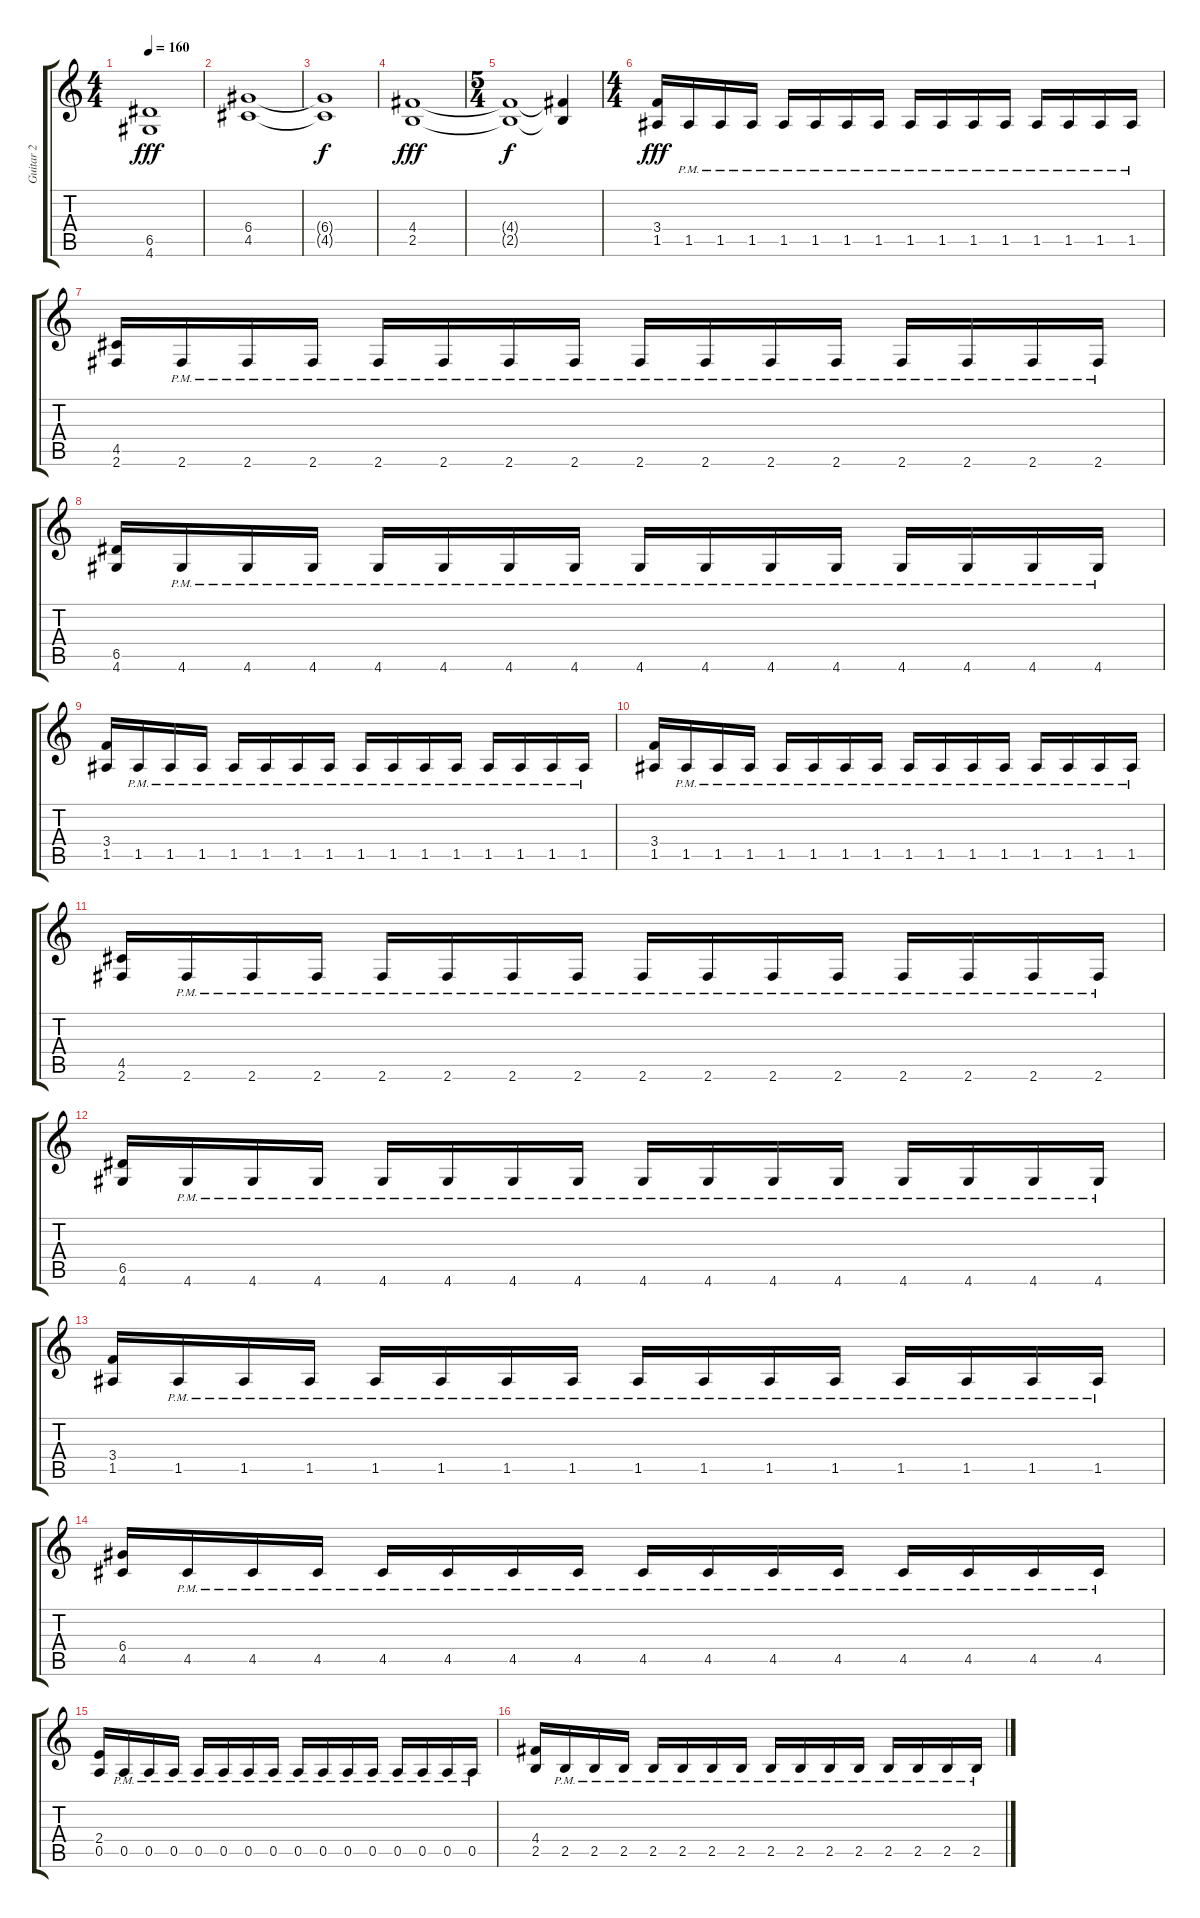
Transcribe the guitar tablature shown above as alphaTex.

\track ("Guitar 2" "Guitar 2") {instrument distortionguitar}
\staff {score tabs}
\tuning (E4 B3 G3 D3 A2 E2) {hide}
\ts (4 4)
\tempo 160
\clef g2
\ks c
(6.5 4.6).1{dy fff} |
(6.4 4.5).1 |
(6.4{t} 4.5{t}).1{dy f} |
(4.4 2.5).1{dy fff} |
\ts (5 4)
(4.4{t} 2.5{t}).1{dy f} (4.4{t} 2.5{t}).4 |
\ts (4 4)
(3.4 1.5).16{dy fff} 1.5{pm}.16 1.5{pm}.16 1.5{pm}.16 1.5{pm}.16 1.5{pm}.16 1.5{pm}.16 1.5{pm}.16 1.5{pm}.16 1.5{pm}.16 1.5{pm}.16 1.5{pm}.16 1.5{pm}.16 1.5{pm}.16 1.5{pm}.16 1.5{pm}.16 |
(4.5 2.6).16 2.6{pm}.16 2.6{pm}.16 2.6{pm}.16 2.6{pm}.16 2.6{pm}.16 2.6{pm}.16 2.6{pm}.16 2.6{pm}.16 2.6{pm}.16 2.6{pm}.16 2.6{pm}.16 2.6{pm}.16 2.6{pm}.16 2.6{pm}.16 2.6{pm}.16 |
(6.5 4.6).16 4.6{pm}.16 4.6{pm}.16 4.6{pm}.16 4.6{pm}.16 4.6{pm}.16 4.6{pm}.16 4.6{pm}.16 4.6{pm}.16 4.6{pm}.16 4.6{pm}.16 4.6{pm}.16 4.6{pm}.16 4.6{pm}.16 4.6{pm}.16 4.6{pm}.16 |
(3.4 1.5).16 1.5{pm}.16 1.5{pm}.16 1.5{pm}.16 1.5{pm}.16 1.5{pm}.16 1.5{pm}.16 1.5{pm}.16 1.5{pm}.16 1.5{pm}.16 1.5{pm}.16 1.5{pm}.16 1.5{pm}.16 1.5{pm}.16 1.5{pm}.16 1.5{pm}.16 |
(3.4 1.5).16 1.5{pm}.16 1.5{pm}.16 1.5{pm}.16 1.5{pm}.16 1.5{pm}.16 1.5{pm}.16 1.5{pm}.16 1.5{pm}.16 1.5{pm}.16 1.5{pm}.16 1.5{pm}.16 1.5{pm}.16 1.5{pm}.16 1.5{pm}.16 1.5{pm}.16 |
(4.5 2.6).16 2.6{pm}.16 2.6{pm}.16 2.6{pm}.16 2.6{pm}.16 2.6{pm}.16 2.6{pm}.16 2.6{pm}.16 2.6{pm}.16 2.6{pm}.16 2.6{pm}.16 2.6{pm}.16 2.6{pm}.16 2.6{pm}.16 2.6{pm}.16 2.6{pm}.16 |
(6.5 4.6).16 4.6{pm}.16 4.6{pm}.16 4.6{pm}.16 4.6{pm}.16 4.6{pm}.16 4.6{pm}.16 4.6{pm}.16 4.6{pm}.16 4.6{pm}.16 4.6{pm}.16 4.6{pm}.16 4.6{pm}.16 4.6{pm}.16 4.6{pm}.16 4.6{pm}.16 |
(3.4 1.5).16 1.5{pm}.16 1.5{pm}.16 1.5{pm}.16 1.5{pm}.16 1.5{pm}.16 1.5{pm}.16 1.5{pm}.16 1.5{pm}.16 1.5{pm}.16 1.5{pm}.16 1.5{pm}.16 1.5{pm}.16 1.5{pm}.16 1.5{pm}.16 1.5{pm}.16 |
(6.4 4.5).16 4.5{pm}.16 4.5{pm}.16 4.5{pm}.16 4.5{pm}.16 4.5{pm}.16 4.5{pm}.16 4.5{pm}.16 4.5{pm}.16 4.5{pm}.16 4.5{pm}.16 4.5{pm}.16 4.5{pm}.16 4.5{pm}.16 4.5{pm}.16 4.5{pm}.16 |
(2.4 0.5).16 0.5{pm}.16 0.5{pm}.16 0.5{pm}.16 0.5{pm}.16 0.5{pm}.16 0.5{pm}.16 0.5{pm}.16 0.5{pm}.16 0.5{pm}.16 0.5{pm}.16 0.5{pm}.16 0.5{pm}.16 0.5{pm}.16 0.5{pm}.16 0.5{pm}.16 |
(4.4 2.5).16 2.5{pm}.16 2.5{pm}.16 2.5{pm}.16 2.5{pm}.16 2.5{pm}.16 2.5{pm}.16 2.5{pm}.16 2.5{pm}.16 2.5{pm}.16 2.5{pm}.16 2.5{pm}.16 2.5{pm}.16 2.5{pm}.16 2.5{pm}.16 2.5{pm}.16
